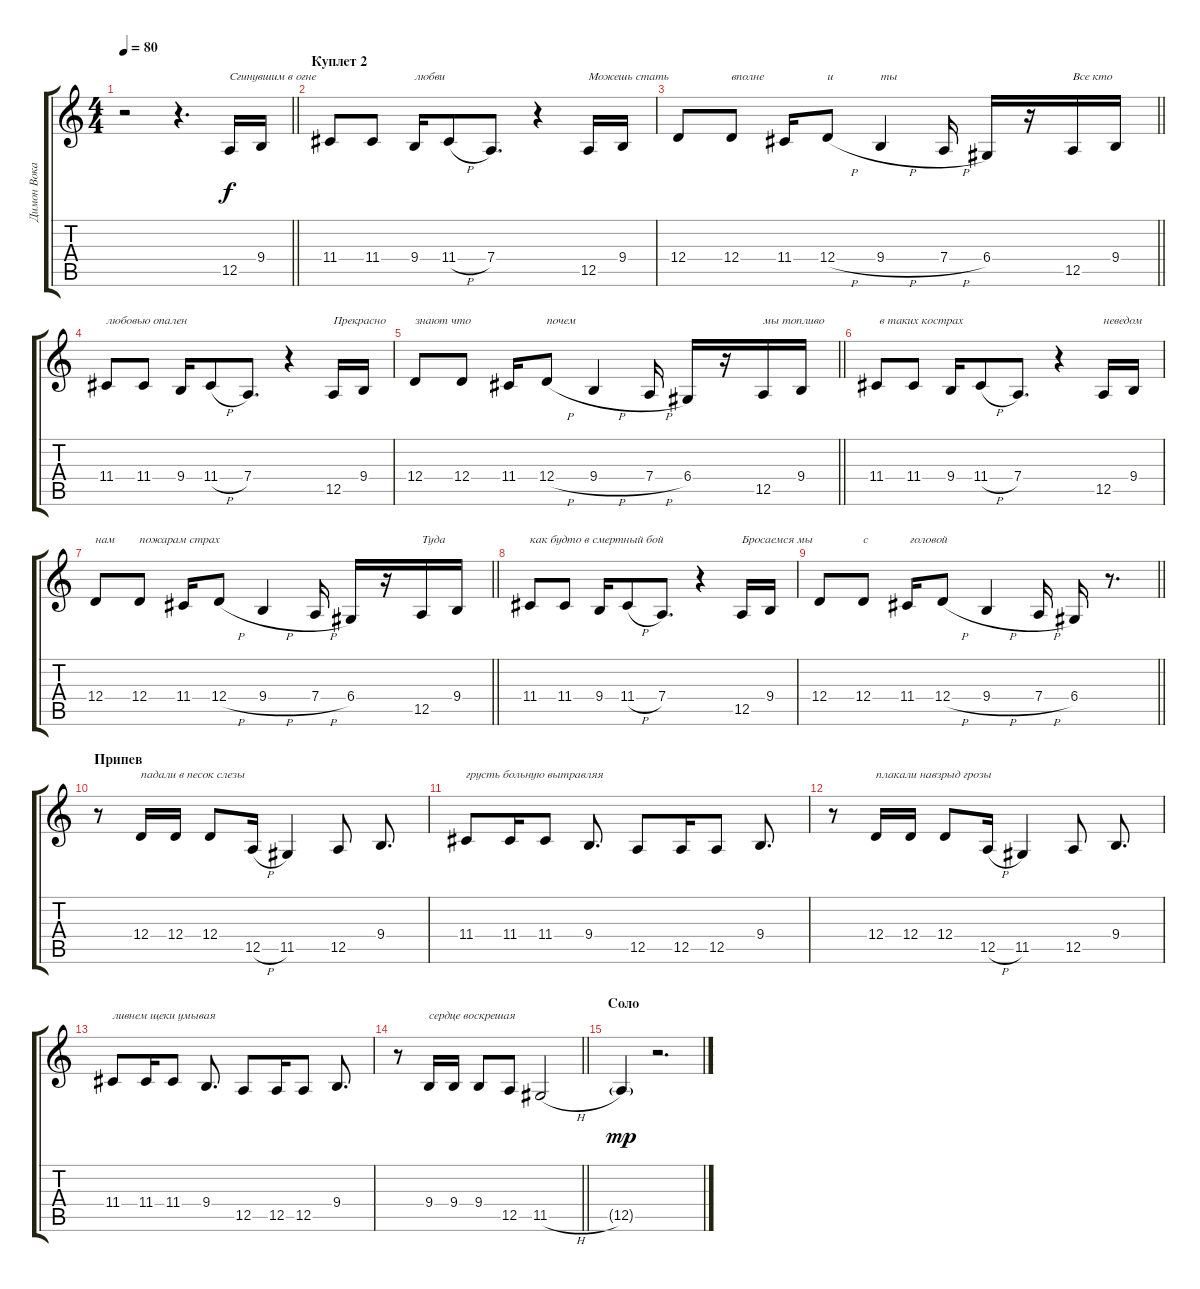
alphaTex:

\track ("Димон Вокал" "Димон Вока") {instrument tremolostrings}
\staff {score tabs}
\tuning (E4 B3 G3 D3 A2 E2) {hide}
\ts (4 4)
\tempo 80
\clef g2
\barLineRight lightlight
\ks c
r.2{dy f} r.4{d} 12.5.16{txt "Сгинувшим в огне"} 9.4.16 |
\section ("" "Куплет 2")
11.4.8 11.4.8 9.4.16{txt "любви"} 11.4{h}.8 7.4.8{d} r.4 12.5.16{txt "Можешь стать"} 9.4.16 |
\barLineRight lightlight
12.4.8 12.4.8{txt "вполне"} 11.4.16 12.4{h}.8{txt "и"} 9.4{h}.4{txt "ты"} 7.4{h}.16 6.4.16 r.16 12.5.16{txt "Все кто"} 9.4.16 |
11.4.8{txt "любовью опален"} 11.4.8 9.4.16 11.4{h}.8 7.4.8{d} r.4 12.5.16{txt "Прекрасно"} 9.4.16 |
\barLineRight lightlight
12.4.8{txt "знают что"} 12.4.8 11.4.16 12.4{h}.8{txt "почем"} 9.4{h}.4 7.4{h}.16 6.4.16 r.16 12.5.16{txt "мы топливо"} 9.4.16 |
11.4.8{txt " в таких кострах"} 11.4.8 9.4.16 11.4{h}.8 7.4.8{d} r.4 12.5.16{txt "неведом"} 9.4.16 |
\barLineRight lightlight
12.4.8{txt "нам"} 12.4.8{txt "пожарам страх"} 11.4.16 12.4{h}.8 9.4{h}.4 7.4{h}.16 6.4.16 r.16 12.5.16{txt "Туда"} 9.4.16 |
11.4.8{txt "как будто в смертный бой"} 11.4.8 9.4.16 11.4{h}.8 7.4.8{d} r.4 12.5.16{txt "Бросаемся мы "} 9.4.16 |
\barLineRight lightlight
12.4.8 12.4.8{txt "с"} 11.4.16{txt " головой"} 12.4{h}.8 9.4{h}.4 7.4{h}.16 6.4.16 r.8{d} |
\section ("" "Припев")
r.8 12.4.16{txt "падали в песок слезы"} 12.4.16 12.4.8 12.5{h}.16 11.5.4 12.5.8 9.4.8{d} |
11.4.8{txt "грусть больную вытравляя"} 11.4.16 11.4.8 9.4.8{d} 12.5.8 12.5.16 12.5.8 9.4.8{d} |
r.8 12.4.16{txt "плакали навзрыд грозы"} 12.4.16 12.4.8 12.5{h}.16 11.5.4 12.5.8 9.4.8{d} |
11.4.8{txt "ливнем щеки умывая"} 11.4.16 11.4.8 9.4.8{d} 12.5.8 12.5.16 12.5.8 9.4.8{d} |
\barLineRight lightlight
r.8 9.4.16{txt "сердце воскрешая"} 9.4.16 9.4.8 12.5.8 11.5{h}.2 |
\section ("" "Соло")
12.5{g}.4{dy mp} r.2{d}
